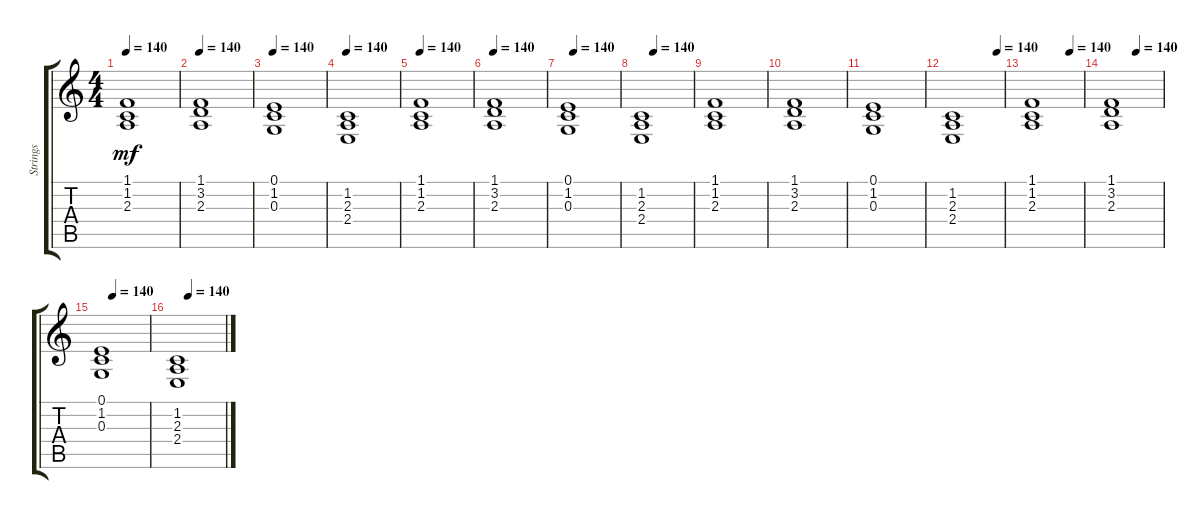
\track ("Strings" "Strings") {instrument stringensemble1}
\staff {score tabs}
\tuning (E4 B3 G3 D3 A2 E2) {hide}
\ts (4 4)
\tempo 140
\clef g2
\ks c
(1.1 1.2 2.3).1{dy mf} |
\tempo 140
(1.1 3.2 2.3).1 |
\tempo 140
(0.1 1.2 0.3).1 |
\tempo 140
(1.2 2.3 2.4).1 |
\tempo 140
(1.1 1.2 2.3).1 |
\tempo 140
(1.1 3.2 2.3).1 |
\tempo (140 0.125)
(0.1 1.2 0.3).1 |
\tempo (140 0.25)
(1.2 2.3 2.4).1 |
(1.1 1.2 2.3).1 |
(1.1 3.2 2.3).1 |
(0.1 1.2 0.3).1 |
\tempo (140 0.875)
(1.2 2.3 2.4).1 |
\tempo (140 0.75)
(1.1 1.2 2.3).1 |
\tempo (140 0.5)
(1.1 3.2 2.3).1 |
\tempo (140 0.25)
(0.1 1.2 0.3).1 |
\tempo (140 0.25)
(1.2 2.3 2.4).1
